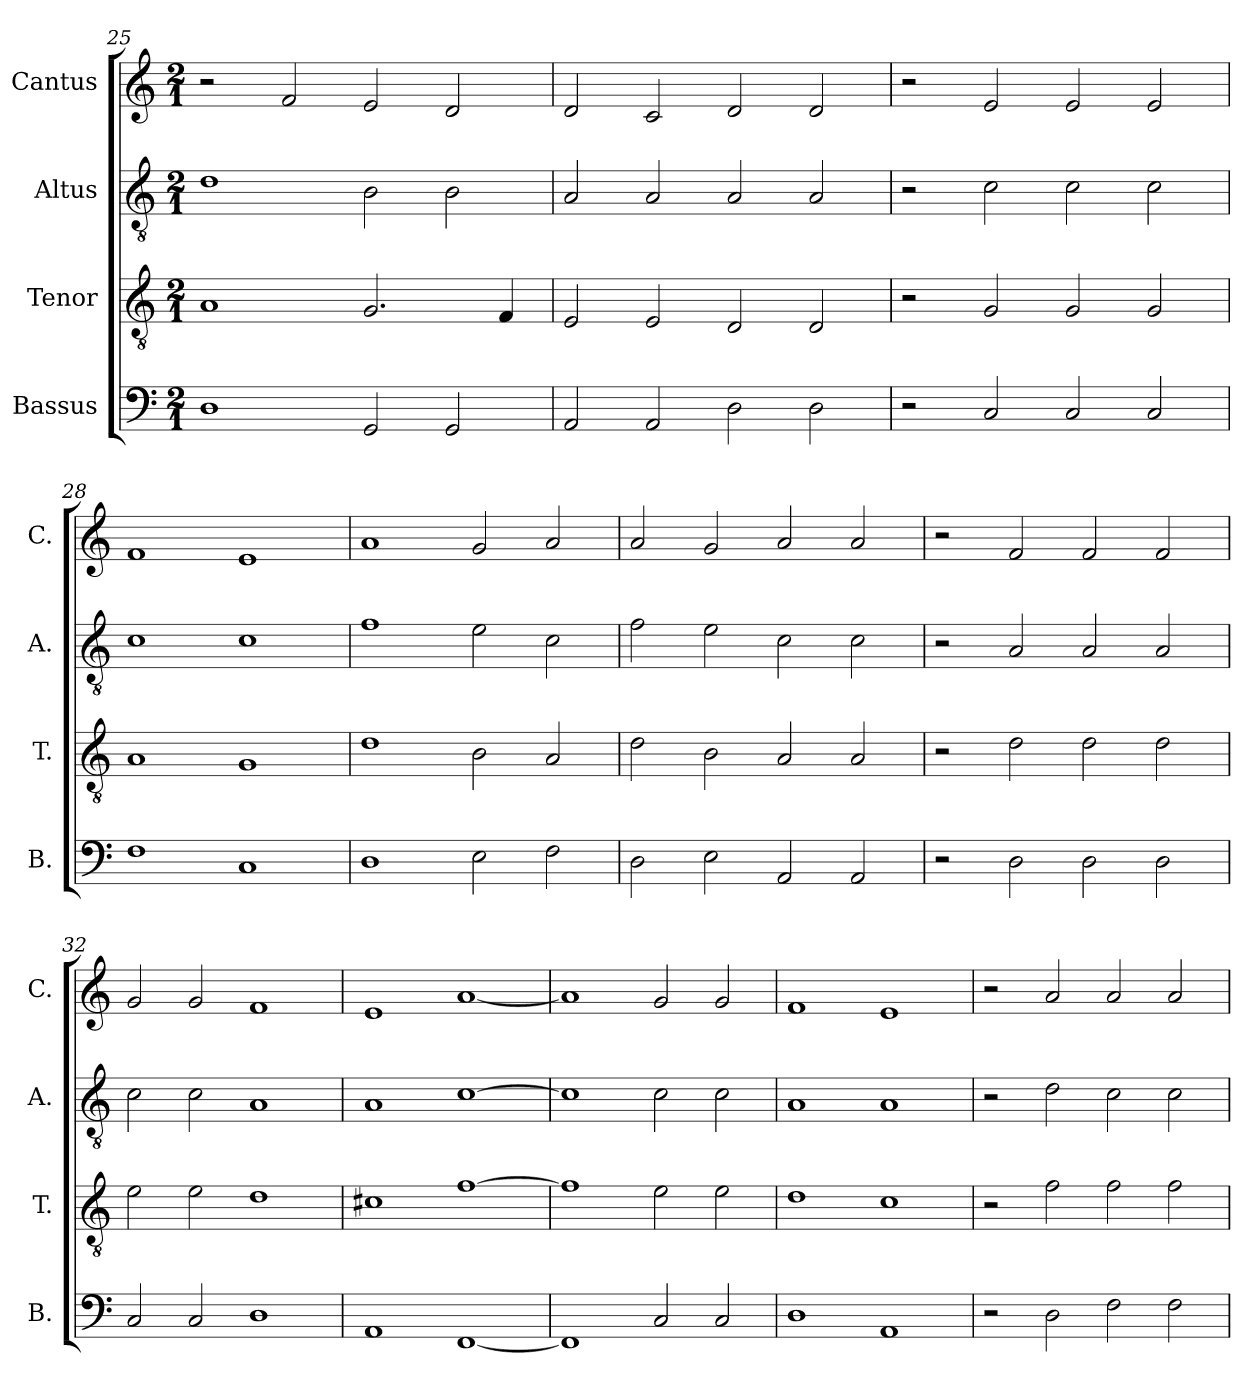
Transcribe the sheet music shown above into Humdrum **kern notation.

**kern	**kern	**kern	**kern
*part4	*part3	*part2	*part1
*staff4	*staff3	*staff2	*staff1
*I"Bassus	*I"Tenor	*I"Altus	*I"Cantus
*I'B.	*I'T.	*I'A.	*I'C.
*clefF4	*clefGv2	*clefGv2	*clefG2
*k[]	*k[]	*k[]	*k[]
*M2/1	*M2/1	*M2/1	*M2/1
=25	=25	=25	=25
1D	1A	1d	2r
.	.	.	2f/
2GG/	2.G/	2B\	2e/
2GG/	.	2B\	2d/
.	4F/	.	.
=26	=26	=26	=26
2AA/	2E/	2A/	2d/
2AA/	2E/	2A/	2c/
2D\	2D/	2A/	2d/
2D\	2D/	2A/	2d/
!!LO:LB:g=z
=27	=27	=27	=27
2r	2r	2r	2r
2C/	2G/	2c\	2e/
2C/	2G/	2c\	2e/
2C/	2G/	2c\	2e/
=28	=28	=28	=28
1F	1A	1c	1f
1C	1G	1c	1e
=29	=29	=29	=29
1D	1d	1f	1a
2E\	2B\	2e\	2g/
2F\	2A/	2c\	2a/
=30	=30	=30	=30
2D\	2d\	2f\	2a/
2E\	2B\	2e\	2g/
2AA/	2A/	2c\	2a/
2AA/	2A/	2c\	2a/
=31	=31	=31	=31
2r	2r	2r	2r
2D\	2d\	2A/	2f/
2D\	2d\	2A/	2f/
2D\	2d\	2A/	2f/
=32	=32	=32	=32
2C/	2e\	2c\	2g/
2C/	2e\	2c\	2g/
1D	1d	1A	1f
=33	=33	=33	=33
1AA	1c#X	1A	1e
[1FF	[1f	[1c	[1a
=34	=34	=34	=34
1FF]	1f]	1c]	1a]
2C/	2e\	2c\	2g/
2C/	2e\	2c\	2g/
=35	=35	=35	=35
1D	1d	1A	1f
1AA	1c	1A	1e
!!LO:LB:g=z
=36	=36	=36	=36
2r	2r	2r	2r
2D\	2f\	2d\	2a/
2F\	2f\	2c\	2a/
2F\	2f\	2c\	2a/
=	=	=	=
*-	*-	*-	*-
